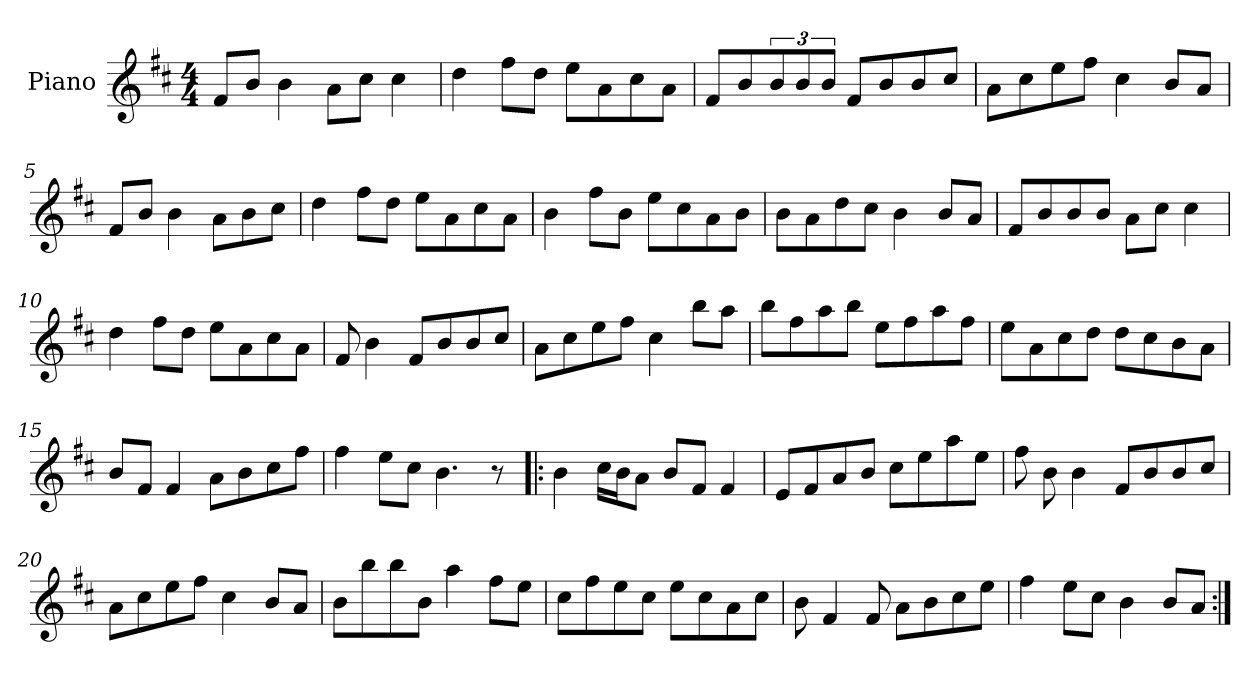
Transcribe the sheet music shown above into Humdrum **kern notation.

**kern
*part1
*staff1
*I"Piano
*I'Pno
*clefG2
*k[f#c#]
*b:
*M4/4
=1
8f#/L
8b/J
4b\
8a\L
8cc#\J
4cc#\
=2
4dd\
8ff#\L
8dd\J
8ee\L
8a\
8cc#\
8a\J
=3
8f#/L
8b/
12b/
12b/
12b/J
8f#/L
8b/
8b/
8cc#/J
=4
8a\L
8cc#\
8ee\
8ff#\J
4cc#\
8b/L
8a/J
=5
8f#/L
8b/J
4b\
8a\L
8b\
8cc#\J
=6
4dd\
8ff#\L
8dd\J
8ee\L
8a\
8cc#\
8a\J
=7
4b\
8ff#\L
8b\J
8ee\L
8cc#\
8a\
8b\J
=8
8b\L
8a\
8dd\
8cc#\J
4b\
8b/L
8a/J
=9
8f#/L
8b/
8b/
8b/J
8a\L
8cc#\J
4cc#\
=10
4dd\
8ff#\L
8dd\J
8ee\L
8a\
8cc#\
8a\J
=11
8f#/
4b\
8f#/L
8b/
8b/
8cc#/J
=12
8a\L
8cc#\
8ee\
8ff#\J
4cc#\
8bb\L
8aa\J
=13
8bb\L
8ff#\
8aa\
8bb\J
8ee\L
8ff#\
8aa\
8ff#\J
=14
8ee\L
8a\
8cc#\
8dd\J
8dd\L
8cc#\
8b\
8a\J
=15
8b/L
8f#/J
4f#/
8a\L
8b\
8cc#\
8ff#\J
=16
4ff#\
8ee\L
8cc#\J
4.b\
8r
=17!|:
4b\
16cc#\LL
16b\J
8a\J
8b/L
8f#/J
4f#/
=18
8e/L
8f#/
8a/
8b/J
8cc#\L
8ee\
8aa\
8ee\J
=19
8ff#\
8b\
4b\
8f#/L
8b/
8b/
8cc#/J
=20
8a\L
8cc#\
8ee\
8ff#\J
4cc#\
8b/L
8a/J
=21
8b\L
8bb\
8bb\
8b\J
4aa\
8ff#\L
8ee\J
=22
8cc#\L
8ff#\
8ee\
8cc#\J
8ee\L
8cc#\
8a\
8cc#\J
=23
8b\
4f#/
8f#/
8a\L
8b\
8cc#\
8ee\J
=24
4ff#\
8ee\L
8cc#\J
4b\
8b/L
8a/J
=:|!
*-
